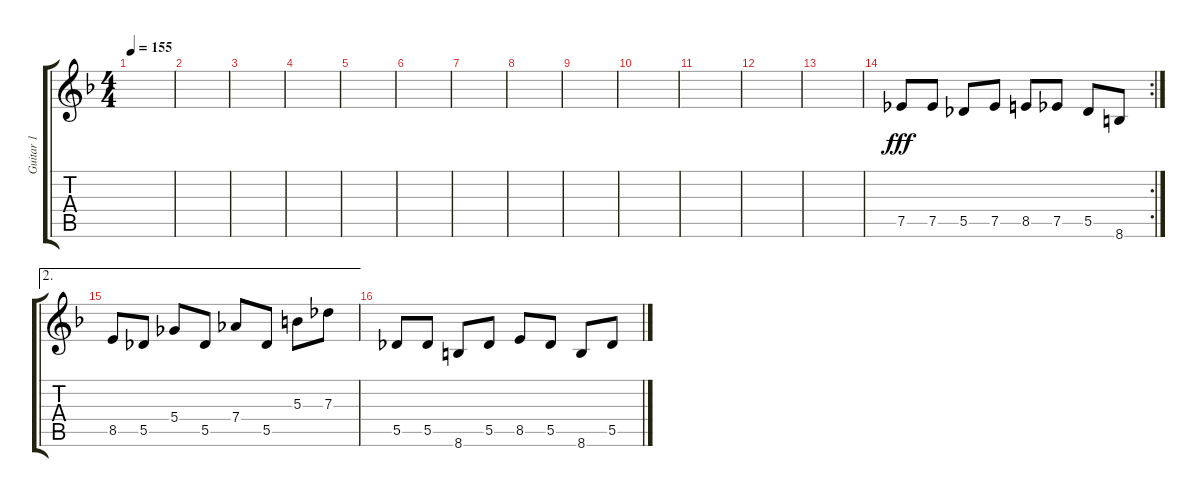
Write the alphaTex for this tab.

\track ("Guitar 1" "Guitar 1") {instrument distortionguitar}
\staff {score tabs}
\tuning (Eb4 Bb3 Gb3 Db3 Ab2 Eb2) {hide}
\ts (4 4)
\tempo 155
\clef g2
\ks dminor
|
|
|
|
|
|
|
|
|
|
|
|
|
\rc 2
7.5.8{dy fff} 7.5.8 5.5.8 7.5.8 8.5.8 7.5.8 5.5.8 8.6.8 |
\ae 2
8.5.8 5.5.8 5.4.8 5.5.8 7.4.8 5.5.8 5.3.8 7.3.8 |
5.5.8 5.5.8 8.6.8 5.5.8 8.5.8 5.5.8 8.6.8 5.5.8
